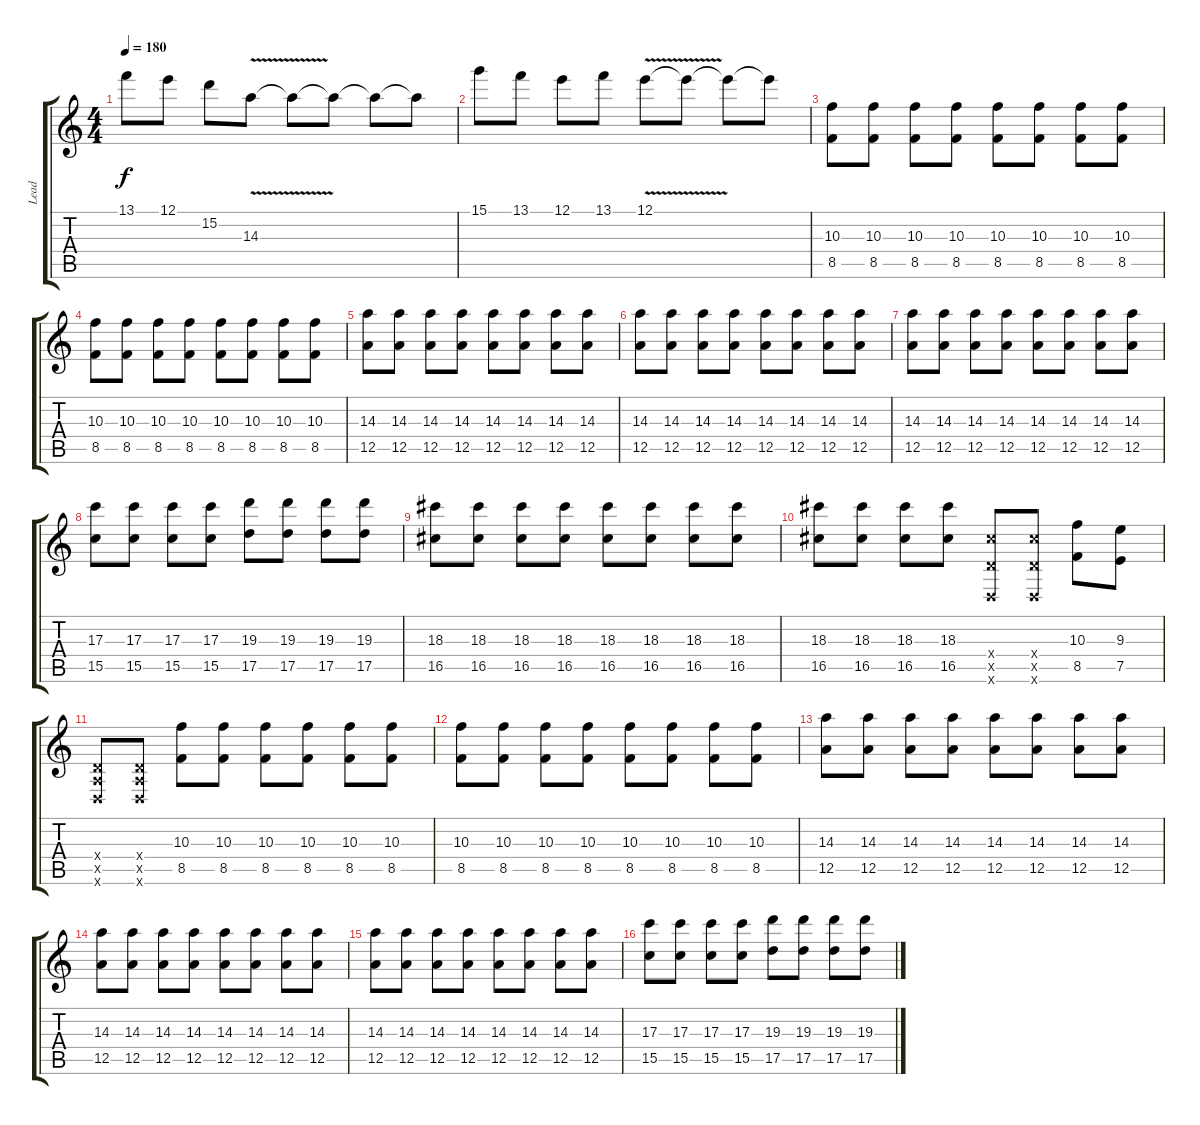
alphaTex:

\track ("Lead" "Lead") {instrument distortionguitar}
\staff {score tabs}
\tuning (E4 B3 G3 D3 A2 D2) {hide}
\ts (4 4)
\tempo 180
\clef g2
\ks c
13.1.8{dy f} 12.1.8 15.2.8 14.3{v}.8 14.3{t}.8 14.3{t}.8 14.3{t}.8 14.3{t}.8 |
15.1.8 13.1.8 12.1.8 13.1.8 12.1{v}.8 12.1{t}.8 12.1{t}.8 12.1{t}.8 |
(10.3 8.5).8 (10.3 8.5).8 (10.3 8.5).8 (10.3 8.5).8 (10.3 8.5).8 (10.3 8.5).8 (10.3 8.5).8 (10.3 8.5).8 |
(10.3 8.5).8 (10.3 8.5).8 (10.3 8.5).8 (10.3 8.5).8 (10.3 8.5).8 (10.3 8.5).8 (10.3 8.5).8 (10.3 8.5).8 |
(14.3 12.5).8 (14.3 12.5).8 (14.3 12.5).8 (14.3 12.5).8 (14.3 12.5).8 (14.3 12.5).8 (14.3 12.5).8 (14.3 12.5).8 |
(14.3 12.5).8 (14.3 12.5).8 (14.3 12.5).8 (14.3 12.5).8 (14.3 12.5).8 (14.3 12.5).8 (14.3 12.5).8 (14.3 12.5).8 |
(14.3 12.5).8 (14.3 12.5).8 (14.3 12.5).8 (14.3 12.5).8 (14.3 12.5).8 (14.3 12.5).8 (14.3 12.5).8 (14.3 12.5).8 |
(17.3 15.5).8 (17.3 15.5).8 (17.3 15.5).8 (17.3 15.5).8 (19.3 17.5).8 (19.3 17.5).8 (19.3 17.5).8 (19.3 17.5).8 |
(18.3 16.5).8 (18.3 16.5).8 (18.3 16.5).8 (18.3 16.5).8 (18.3 16.5).8 (18.3 16.5).8 (18.3 16.5).8 (18.3 16.5).8 |
(18.3 16.5).8 (18.3 16.5).8 (18.3 16.5).8 (18.3 16.5).8 (0.4{x} 16.5{x} 0.6{x}).8 (0.4{x} 16.5{x} 0.6{x}).8 (10.3 8.5).8 (9.3 7.5).8 |
(0.4{x} 0.5{x} 0.6{x}).8 (0.4{x} 0.5{x} 0.6{x}).8 (10.3 8.5).8 (10.3 8.5).8 (10.3 8.5).8 (10.3 8.5).8 (10.3 8.5).8 (10.3 8.5).8 |
(10.3 8.5).8 (10.3 8.5).8 (10.3 8.5).8 (10.3 8.5).8 (10.3 8.5).8 (10.3 8.5).8 (10.3 8.5).8 (10.3 8.5).8 |
(14.3 12.5).8 (14.3 12.5).8 (14.3 12.5).8 (14.3 12.5).8 (14.3 12.5).8 (14.3 12.5).8 (14.3 12.5).8 (14.3 12.5).8 |
(14.3 12.5).8 (14.3 12.5).8 (14.3 12.5).8 (14.3 12.5).8 (14.3 12.5).8 (14.3 12.5).8 (14.3 12.5).8 (14.3 12.5).8 |
(14.3 12.5).8 (14.3 12.5).8 (14.3 12.5).8 (14.3 12.5).8 (14.3 12.5).8 (14.3 12.5).8 (14.3 12.5).8 (14.3 12.5).8 |
(17.3 15.5).8 (17.3 15.5).8 (17.3 15.5).8 (17.3 15.5).8 (19.3 17.5).8 (19.3 17.5).8 (19.3 17.5).8 (19.3 17.5).8
